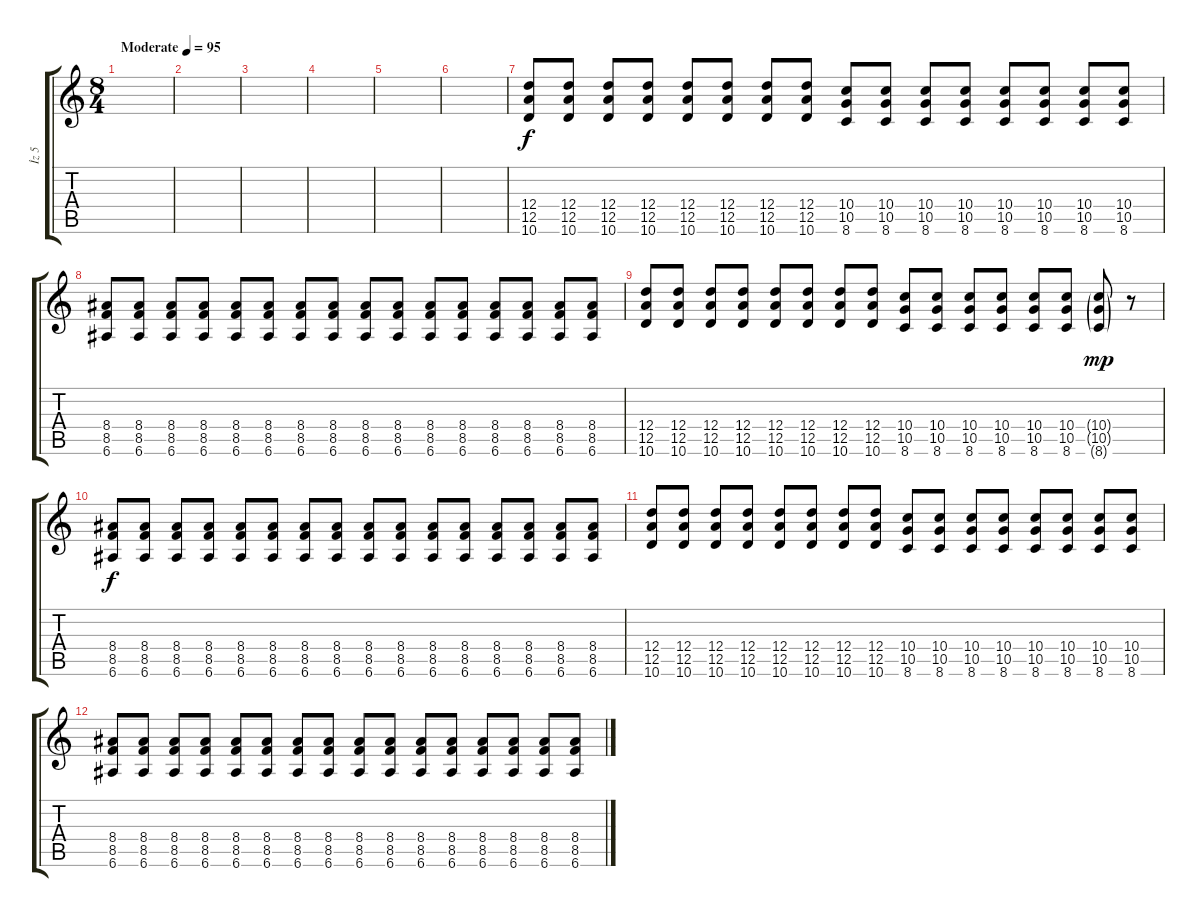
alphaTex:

\track ("İz 5" "İz 5") {instrument distortionguitar}
\staff {score tabs}
\tuning (E4 B3 G3 D3 A2 E2) {hide}
\ts (8 4)
\tempo (95 "Moderate")
\clef g2
\ks c
|
|
|
|
|
|
(12.4 12.5 10.6).8 (12.4 12.5 10.6).8 (12.4 12.5 10.6).8 (12.4 12.5 10.6).8 (12.4 12.5 10.6).8 (12.4 12.5 10.6).8 (12.4 12.5 10.6).8 (12.4 12.5 10.6).8 (10.4 10.5 8.6).8 (10.4 10.5 8.6).8 (10.4 10.5 8.6).8 (10.4 10.5 8.6).8 (10.4 10.5 8.6).8 (10.4 10.5 8.6).8 (10.4 10.5 8.6).8 (10.4 10.5 8.6).8 |
(8.4 8.5 6.6).8 (8.4 8.5 6.6).8 (8.4 8.5 6.6).8 (8.4 8.5 6.6).8 (8.4 8.5 6.6).8 (8.4 8.5 6.6).8 (8.4 8.5 6.6).8 (8.4 8.5 6.6).8 (8.4 8.5 6.6).8 (8.4 8.5 6.6).8 (8.4 8.5 6.6).8 (8.4 8.5 6.6).8 (8.4 8.5 6.6).8 (8.4 8.5 6.6).8 (8.4 8.5 6.6).8 (8.4 8.5 6.6).8 |
(12.4 12.5 10.6).8 (12.4 12.5 10.6).8 (12.4 12.5 10.6).8 (12.4 12.5 10.6).8 (12.4 12.5 10.6).8 (12.4 12.5 10.6).8 (12.4 12.5 10.6).8 (12.4 12.5 10.6).8 (10.4 10.5 8.6).8 (10.4 10.5 8.6).8 (10.4 10.5 8.6).8 (10.4 10.5 8.6).8 (10.4 10.5 8.6).8 (10.4 10.5 8.6).8 (10.4{g} 10.5{g} 8.6{g}).8{dy mp} r.8 |
(8.4 8.5 6.6).8{dy f} (8.4 8.5 6.6).8 (8.4 8.5 6.6).8 (8.4 8.5 6.6).8 (8.4 8.5 6.6).8 (8.4 8.5 6.6).8 (8.4 8.5 6.6).8 (8.4 8.5 6.6).8 (8.4 8.5 6.6).8 (8.4 8.5 6.6).8 (8.4 8.5 6.6).8 (8.4 8.5 6.6).8 (8.4 8.5 6.6).8 (8.4 8.5 6.6).8 (8.4 8.5 6.6).8 (8.4 8.5 6.6).8 |
(12.4 12.5 10.6).8 (12.4 12.5 10.6).8 (12.4 12.5 10.6).8 (12.4 12.5 10.6).8 (12.4 12.5 10.6).8 (12.4 12.5 10.6).8 (12.4 12.5 10.6).8 (12.4 12.5 10.6).8 (10.4 10.5 8.6).8 (10.4 10.5 8.6).8 (10.4 10.5 8.6).8 (10.4 10.5 8.6).8 (10.4 10.5 8.6).8 (10.4 10.5 8.6).8 (10.4 10.5 8.6).8 (10.4 10.5 8.6).8 |
(8.4 8.5 6.6).8 (8.4 8.5 6.6).8 (8.4 8.5 6.6).8 (8.4 8.5 6.6).8 (8.4 8.5 6.6).8 (8.4 8.5 6.6).8 (8.4 8.5 6.6).8 (8.4 8.5 6.6).8 (8.4 8.5 6.6).8 (8.4 8.5 6.6).8 (8.4 8.5 6.6).8 (8.4 8.5 6.6).8 (8.4 8.5 6.6).8 (8.4 8.5 6.6).8 (8.4 8.5 6.6).8 (8.4 8.5 6.6).8
